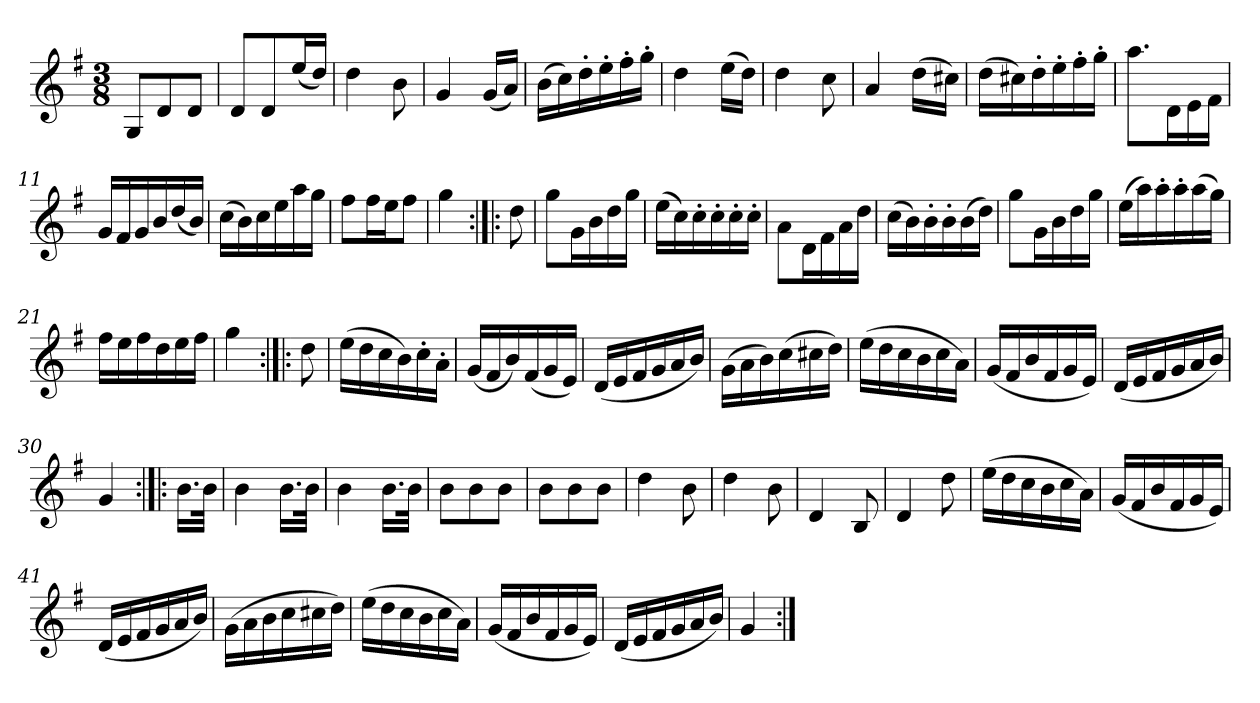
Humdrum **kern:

**kern
*part1
*staff1
*clefG2
*k[f#]
*G:
*M3/8
*MM120
=1
8G/L
8d/
8d/J
=2
8d/L
8d/
(16ee/L
16dd/JJ)
=3
4dd
8b
=4
4g
(16g/LL
16a/JJ)
=5
(16b\LL
16cc\)
16dd'\
16ee'\
16ff#'\
16gg'\JJ
=6
4dd
(16ee\LL
16dd\JJ)
=7
4dd
8cc
=8
4a
(16dd\LL
16cc#X\JJ)
=9
(16dd\LL
16cc#X\)
16dd'\
16ee'\
16ff#'\
16gg'\JJ
=10
8.aa\L
16d\L
16e\
16f#\JJ
=11
16g/LL
16f#/
16g/
16b/
(16dd/
16b/JJ)
=12
(16cc\LL
16b\)
16cc\
16ee\
16aa\
16gg\JJ
=13
8ff#\L
16ff#\L
16ee\J
8ff#\J
=14
4gg
=:|!|:
8dd
=15
8gg\L
16g\L
16b\
16dd\
16gg\JJ
=16
(16ee\LL
16cc\)
16cc'\
16cc'\
16cc'\
16cc'\JJ
=17
8a\L
16d\L
16f#\
16a\
16dd\JJ
=18
(16cc\LL
16b\)
16b'\
16b'\
(16b\
16dd\JJ)
=19
8gg\L
16g\L
16b\
16dd\
16gg\JJ
=20
(16ee\LL
16aa\)
16aa'\
16aa'\
(16aa\
16gg\JJ)
=21
16ff#\LL
16ee\
16ff#\
16dd\
16ee\
16ff#\JJ
=22
4gg
=:|!|:
8dd
=23
(16ee\LL
16dd\
16cc\
16b\)
16cc'\
16a'\JJ
=24
(16g/LL
16f#/
16b/)
(16f#/
16g/
16e/JJ)
=25
(16d/LL
16e/
16f#/
16g/
16a/
16b/JJ)
=26
(16g\LL
16a\
16b\)
(16cc\
16cc#X\
16dd\JJ)
=27
(16ee\LL
16dd\
16cc\
16b\
16cc\
16a\JJ)
=28
(16g/LL
16f#/
16b/
16f#/
16g/
16e/JJ)
=29
(16d/LL
16e/
16f#/
16g/
16a/
16b/JJ)
=30
4g
=:|!|:
16.b\LL
32b\JJk
=31
4b
16.b\LL
32b\JJk
=32
4b
16.b\LL
32b\JJk
=33
8b\L
8b\
8b\J
=34
8b\L
8b\
8b\J
=35
4dd
8b
=36
4dd
8b
=37
4d
8B
=38
4d
8dd
=39
(16ee\LL
16dd\
16cc\
16b\
16cc\
16a\JJ)
=40
(16g/LL
16f#/
16b/
16f#/
16g/
16e/JJ)
=41
(16d/LL
16e/
16f#/
16g/
16a/
16b/JJ)
=42
(16g\LL
16a\
16b\
16cc\
16cc#X\
16dd\JJ)
=43
(16ee\LL
16dd\
16cc\
16b\
16cc\
16a\JJ)
=44
(16g/LL
16f#/
16b/
16f#/
16g/
16e/JJ)
=45
(16d/LL
16e/
16f#/
16g/
16a/
16b/JJ)
=46
4g
=:|!
*-
